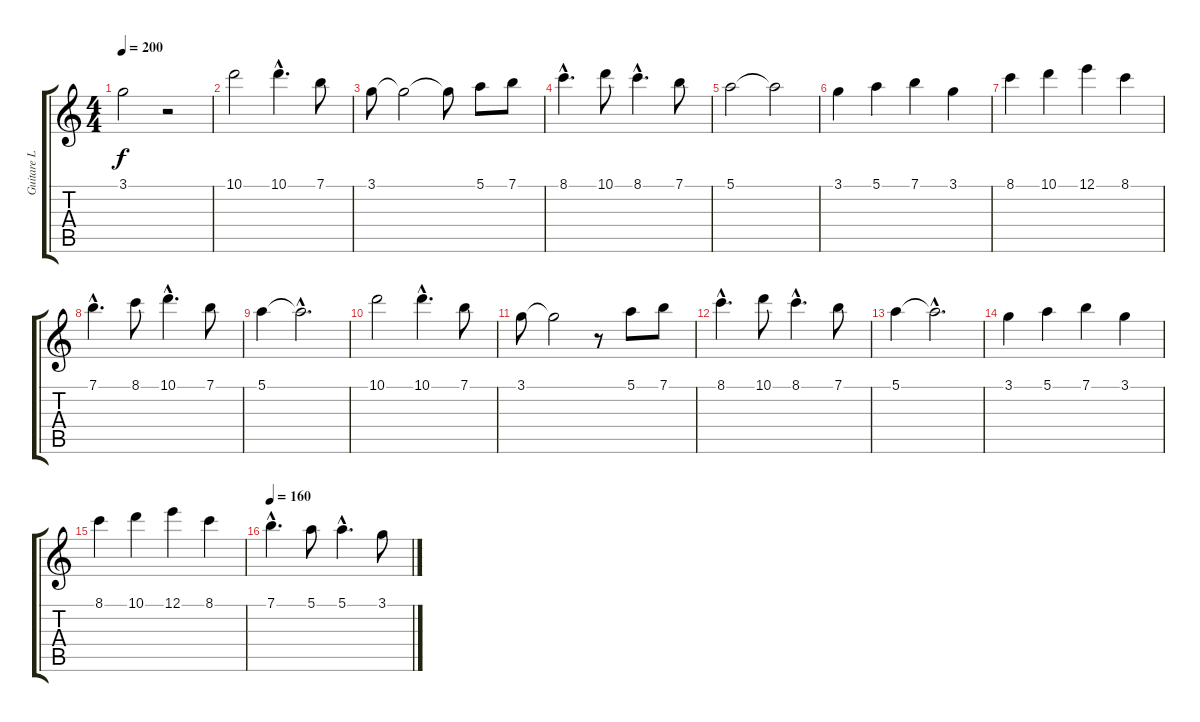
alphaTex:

\track (" Guitare Lead + Biniou" " Guitare L") {instrument distortionguitar}
\staff {score tabs}
\tuning (E4 B3 G3 D3 A2 E2) {hide}
\ts (4 4)
\tempo 200
\clef g2
\ks c
3.1.2{dy f} r.2 |
10.1.2 10.1{hac}.4{d} 7.1.8 |
3.1.8 3.1{t}.2 3.1{t}.8 5.1.8 7.1.8 |
8.1{hac}.4{d} 10.1.8 8.1{hac}.4{d} 7.1.8 |
5.1.2 5.1{t}.2 |
3.1.4 5.1.4 7.1.4 3.1.4 |
8.1.4 10.1.4 12.1.4 8.1.4 |
7.1{hac}.4{d} 8.1.8 10.1{hac}.4{d} 7.1.8 |
5.1.4 5.1{hac t}.2{d} |
10.1.2 10.1{hac}.4{d} 7.1.8 |
3.1.8 3.1{t}.2 r.8 5.1.8 7.1.8 |
8.1{hac}.4{d} 10.1.8 8.1{hac}.4{d} 7.1.8 |
5.1.4 5.1{hac t}.2{d} |
3.1.4 5.1.4 7.1.4 3.1.4 |
8.1.4 10.1.4 12.1.4 8.1.4 |
\tempo 160
7.1{hac}.4{d} 5.1.8 5.1{hac}.4{d} 3.1.8
